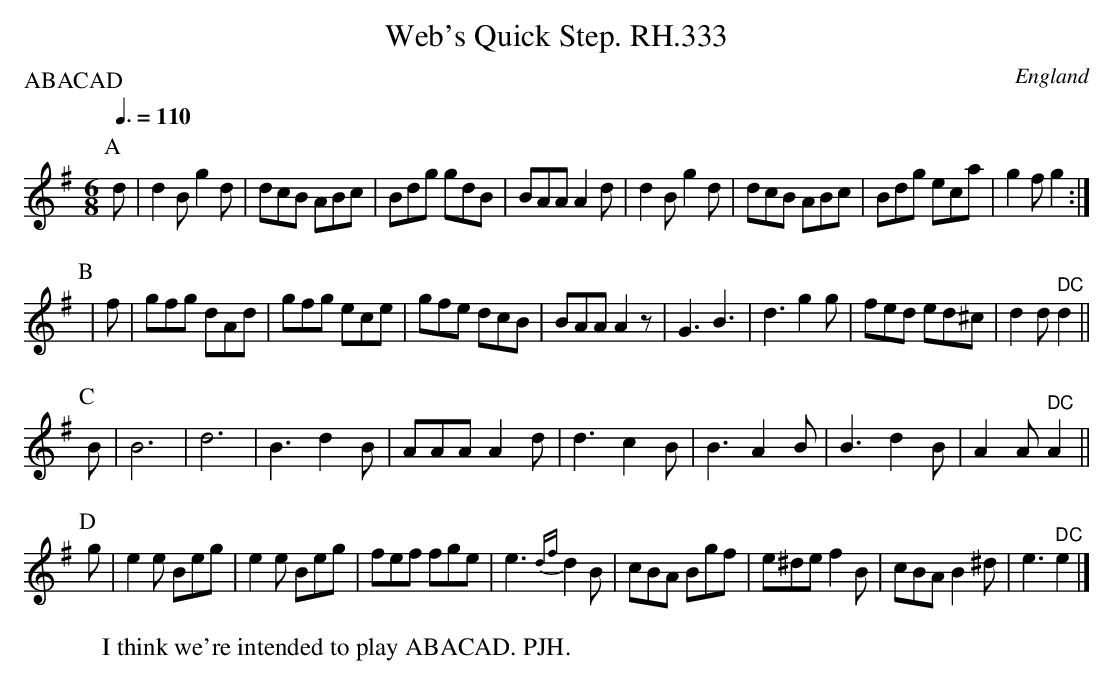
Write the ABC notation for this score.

X:1
T:Web's Quick Step. RH.333
O:England
P:ABACAD
M:6/8
K:C major
P:A
L:1/8
Q:3/8=110
K:G
d|d2B g2d|dcB ABc|Bdg gdB|BAA A2d|\
d2B g2d|dcB ABc|Bdg eca|g2f g2:|!
P:B
|f|gfg dAd|gfg ece|gfe dcB|BAA A2z|\
G3 B3|d3 g2g|fed ed^c|d2d " DC"d2||!
P:C
B|B6|d6|B3 d2B|AAA A2d|\
d3 c2B|B3 A2B|B3 d2B|A2A " DC"A2||!
P:D
g|e2e Beg|e2e Beg|fef fge|e3 {df}d2B|\
cBA Bgf|e^de f2B|cBA B2^d|e3 " DC"e2|]
W:I think we're intended to play ABACAD. PJH.
